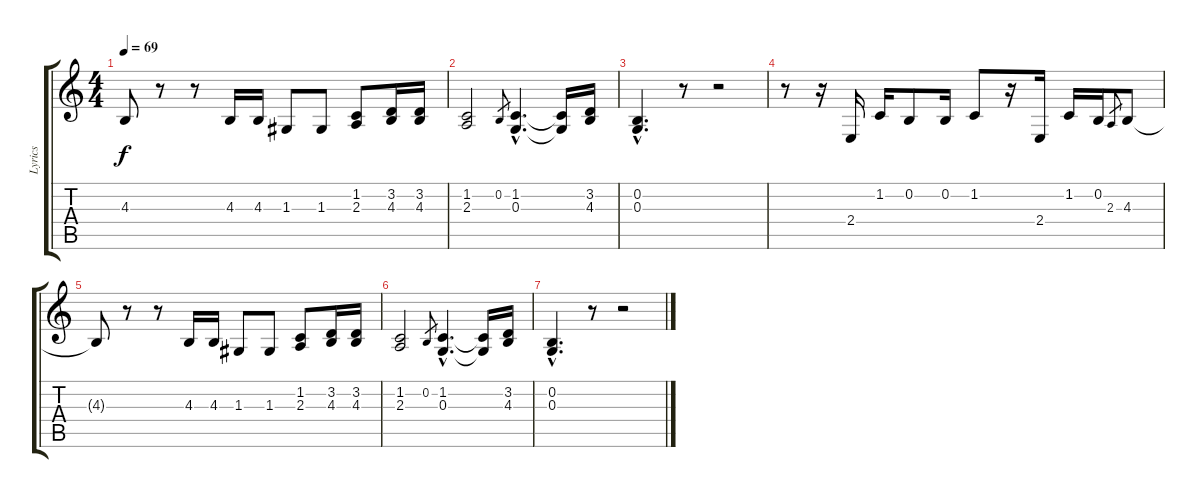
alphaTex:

\track ("Lyrics" "Lyrics") {instrument lead6voice}
\staff {score tabs}
\tuning (E4 B3 G3 D3 A2 E2) {hide}
\ts (4 4)
\tempo 69
\clef g2
\ks c
4.3{t}.8{dy f} r.8 r.8 4.3.16 4.3.16 1.3.8 1.3.8 (1.2 2.3).8 (3.2 4.3).16 (3.2 4.3).16 |
(1.2 2.3).2 0.2.8{gr} (1.2{hac} 0.3{hac}).4{d} (1.2{t} 0.3{t}).16 (3.2 4.3).16 |
(0.2{hac} 0.3{hac}).4{d} r.8 r.2 |
r.8{volume 8} r.16 2.4.16 1.2.16 0.2.8 0.2.16 1.2.8 r.16 2.4.16 1.2.16 0.2.16 2.3.8{gr} 4.3.8 |
4.3{t}.8 r.8 r.8 4.3.16 4.3.16 1.3.8 1.3.8 (1.2 2.3).8 (3.2 4.3).16 (3.2 4.3).16 |
(1.2 2.3).2{volume 0} 0.2.8{gr} (1.2{hac} 0.3{hac}).4{d} (1.2{t} 0.3{t}).16 (3.2 4.3).16 |
(0.2{hac} 0.3{hac}).4{d} r.8 r.2
